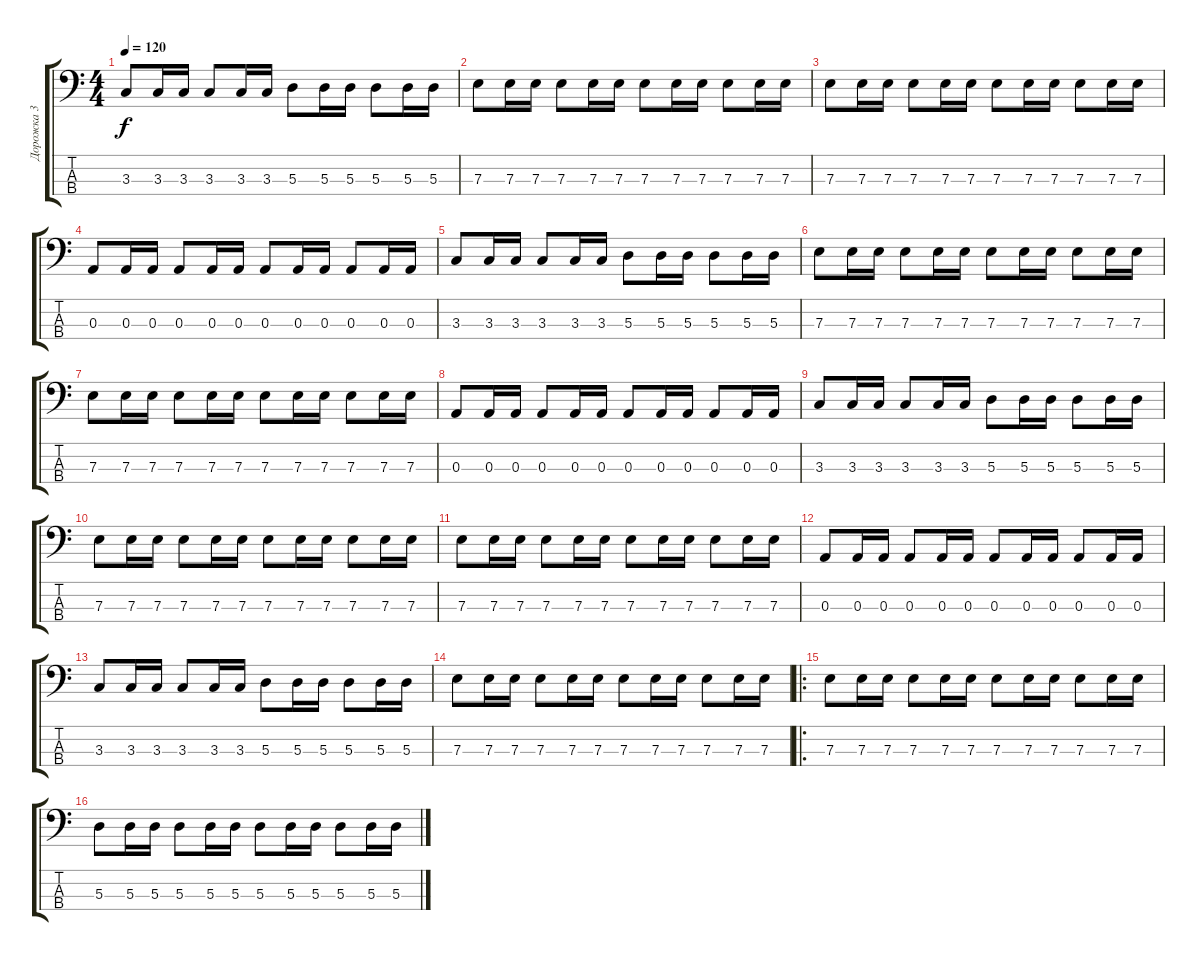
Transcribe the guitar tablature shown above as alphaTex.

\track ("Дорожка 3" "Дорожка 3") {instrument electricbasspick}
\staff {score tabs}
\tuning (G2 D2 A1 E1) {hide}
\ts (4 4)
\tempo 120
\clef f4
\ks c
3.3.8{dy f} 3.3.16 3.3.16 3.3.8 3.3.16 3.3.16 5.3.8 5.3.16 5.3.16 5.3.8 5.3.16 5.3.16 |
7.3.8 7.3.16 7.3.16 7.3.8 7.3.16 7.3.16 7.3.8 7.3.16 7.3.16 7.3.8 7.3.16 7.3.16 |
7.3.8 7.3.16 7.3.16 7.3.8 7.3.16 7.3.16 7.3.8 7.3.16 7.3.16 7.3.8 7.3.16 7.3.16 |
0.3.8 0.3.16 0.3.16 0.3.8 0.3.16 0.3.16 0.3.8 0.3.16 0.3.16 0.3.8 0.3.16 0.3.16 |
3.3.8 3.3.16 3.3.16 3.3.8 3.3.16 3.3.16 5.3.8 5.3.16 5.3.16 5.3.8 5.3.16 5.3.16 |
7.3.8 7.3.16 7.3.16 7.3.8 7.3.16 7.3.16 7.3.8 7.3.16 7.3.16 7.3.8 7.3.16 7.3.16 |
7.3.8 7.3.16 7.3.16 7.3.8 7.3.16 7.3.16 7.3.8 7.3.16 7.3.16 7.3.8 7.3.16 7.3.16 |
0.3.8 0.3.16 0.3.16 0.3.8 0.3.16 0.3.16 0.3.8 0.3.16 0.3.16 0.3.8 0.3.16 0.3.16 |
3.3.8 3.3.16 3.3.16 3.3.8 3.3.16 3.3.16 5.3.8 5.3.16 5.3.16 5.3.8 5.3.16 5.3.16 |
7.3.8 7.3.16 7.3.16 7.3.8 7.3.16 7.3.16 7.3.8 7.3.16 7.3.16 7.3.8 7.3.16 7.3.16 |
7.3.8 7.3.16 7.3.16 7.3.8 7.3.16 7.3.16 7.3.8 7.3.16 7.3.16 7.3.8 7.3.16 7.3.16 |
0.3.8 0.3.16 0.3.16 0.3.8 0.3.16 0.3.16 0.3.8 0.3.16 0.3.16 0.3.8 0.3.16 0.3.16 |
3.3.8 3.3.16 3.3.16 3.3.8 3.3.16 3.3.16 5.3.8 5.3.16 5.3.16 5.3.8 5.3.16 5.3.16 |
7.3.8 7.3.16 7.3.16 7.3.8 7.3.16 7.3.16 7.3.8 7.3.16 7.3.16 7.3.8 7.3.16 7.3.16 |
\ro
7.3.8 7.3.16 7.3.16 7.3.8 7.3.16 7.3.16 7.3.8 7.3.16 7.3.16 7.3.8 7.3.16 7.3.16 |
5.3.8 5.3.16 5.3.16 5.3.8 5.3.16 5.3.16 5.3.8 5.3.16 5.3.16 5.3.8 5.3.16 5.3.16
